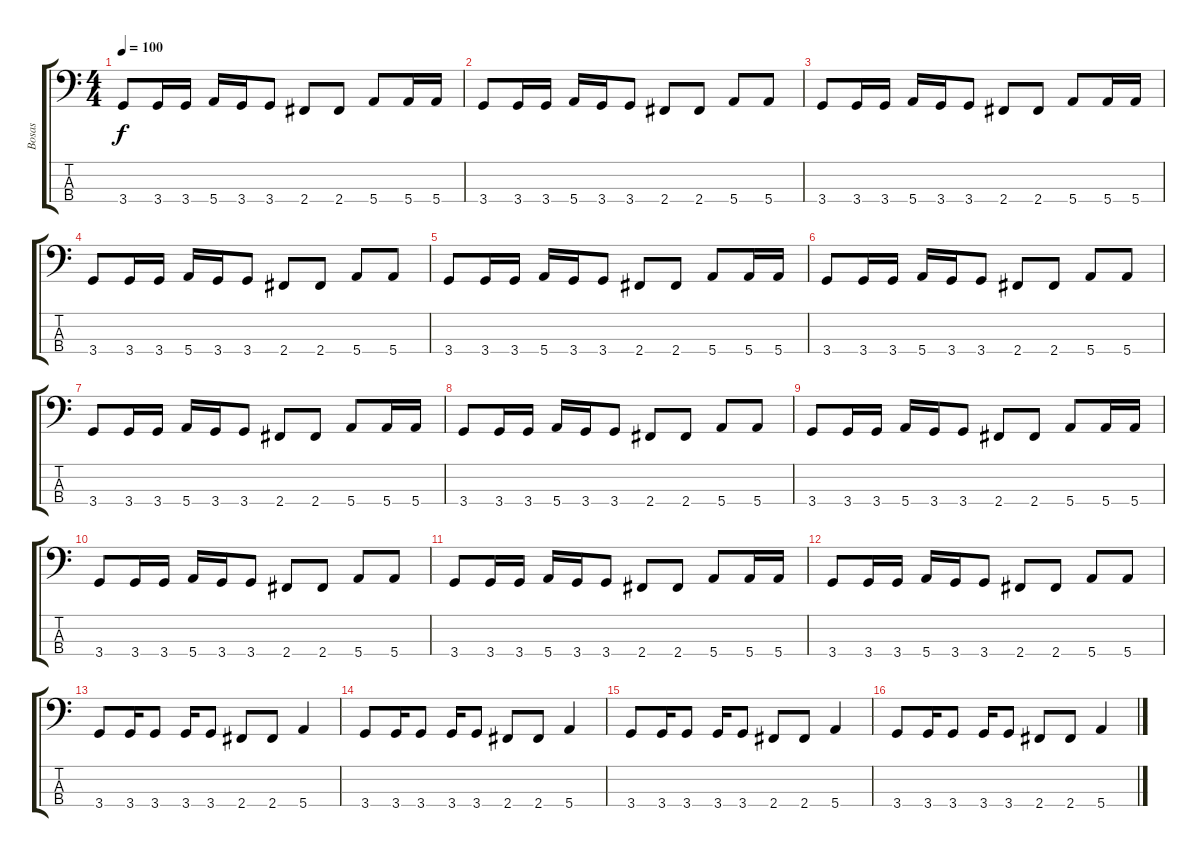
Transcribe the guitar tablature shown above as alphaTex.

\track ("Bosas" "Bosas") {instrument slapbass2}
\staff {score tabs}
\tuning (G2 D2 A1 E1) {hide}
\ts (4 4)
\tempo 100
\clef f4
\ks c
3.4.8{dy f} 3.4.16 3.4.16 5.4.16 3.4.16 3.4.8 2.4.8 2.4.8 5.4.8 5.4.16 5.4.16 |
3.4.8 3.4.16 3.4.16 5.4.16 3.4.16 3.4.8 2.4.8 2.4.8 5.4.8 5.4.8 |
3.4.8 3.4.16 3.4.16 5.4.16 3.4.16 3.4.8 2.4.8 2.4.8 5.4.8 5.4.16 5.4.16 |
3.4.8 3.4.16 3.4.16 5.4.16 3.4.16 3.4.8 2.4.8 2.4.8 5.4.8 5.4.8 |
3.4.8 3.4.16 3.4.16 5.4.16 3.4.16 3.4.8 2.4.8 2.4.8 5.4.8 5.4.16 5.4.16 |
3.4.8 3.4.16 3.4.16 5.4.16 3.4.16 3.4.8 2.4.8 2.4.8 5.4.8 5.4.8 |
3.4.8 3.4.16 3.4.16 5.4.16 3.4.16 3.4.8 2.4.8 2.4.8 5.4.8 5.4.16 5.4.16 |
3.4.8 3.4.16 3.4.16 5.4.16 3.4.16 3.4.8 2.4.8 2.4.8 5.4.8 5.4.8 |
3.4.8 3.4.16 3.4.16 5.4.16 3.4.16 3.4.8 2.4.8 2.4.8 5.4.8 5.4.16 5.4.16 |
3.4.8 3.4.16 3.4.16 5.4.16 3.4.16 3.4.8 2.4.8 2.4.8 5.4.8 5.4.8 |
3.4.8 3.4.16 3.4.16 5.4.16 3.4.16 3.4.8 2.4.8 2.4.8 5.4.8 5.4.16 5.4.16 |
3.4.8 3.4.16 3.4.16 5.4.16 3.4.16 3.4.8 2.4.8 2.4.8 5.4.8 5.4.8 |
3.4.8 3.4.16 3.4.8 3.4.16 3.4.8 2.4.8 2.4.8 5.4.4 |
3.4.8 3.4.16 3.4.8 3.4.16 3.4.8 2.4.8 2.4.8 5.4.4 |
3.4.8 3.4.16 3.4.8 3.4.16 3.4.8 2.4.8 2.4.8 5.4.4 |
3.4.8 3.4.16 3.4.8 3.4.16 3.4.8 2.4.8 2.4.8 5.4.4
